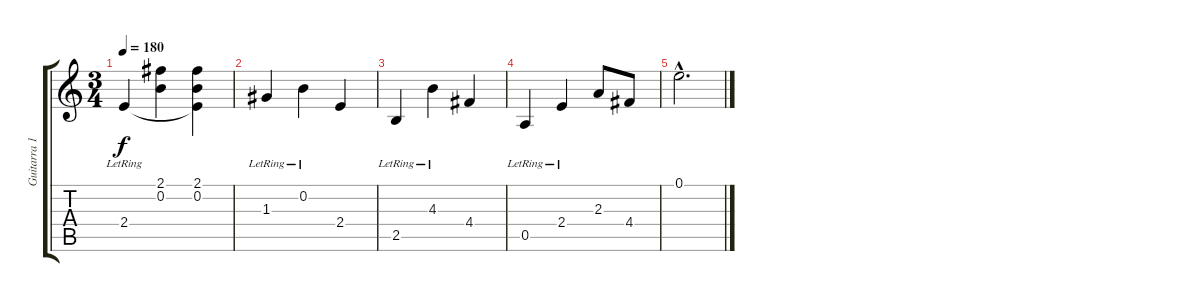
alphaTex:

\track ("Guitarra 1" "Guitarra 1") {instrument acousticguitarnylon}
\staff {score tabs}
\tuning (E4 B3 G3 D3 A2 E2) {hide}
\ts (3 4)
\tempo 180
\clef g2
\ks c
2.4{lr}.4{dy f} (2.1 0.2).4 (2.1 0.2 2.4{t}).4 |
1.3{lr}.4 0.2{lr}.4 2.4.4 |
2.5{lr}.4 4.3{lr}.4 4.4.4 |
0.5{lr}.4 2.4{lr}.4 2.3.8 4.4.8 |
0.1{hac}.2{d}
